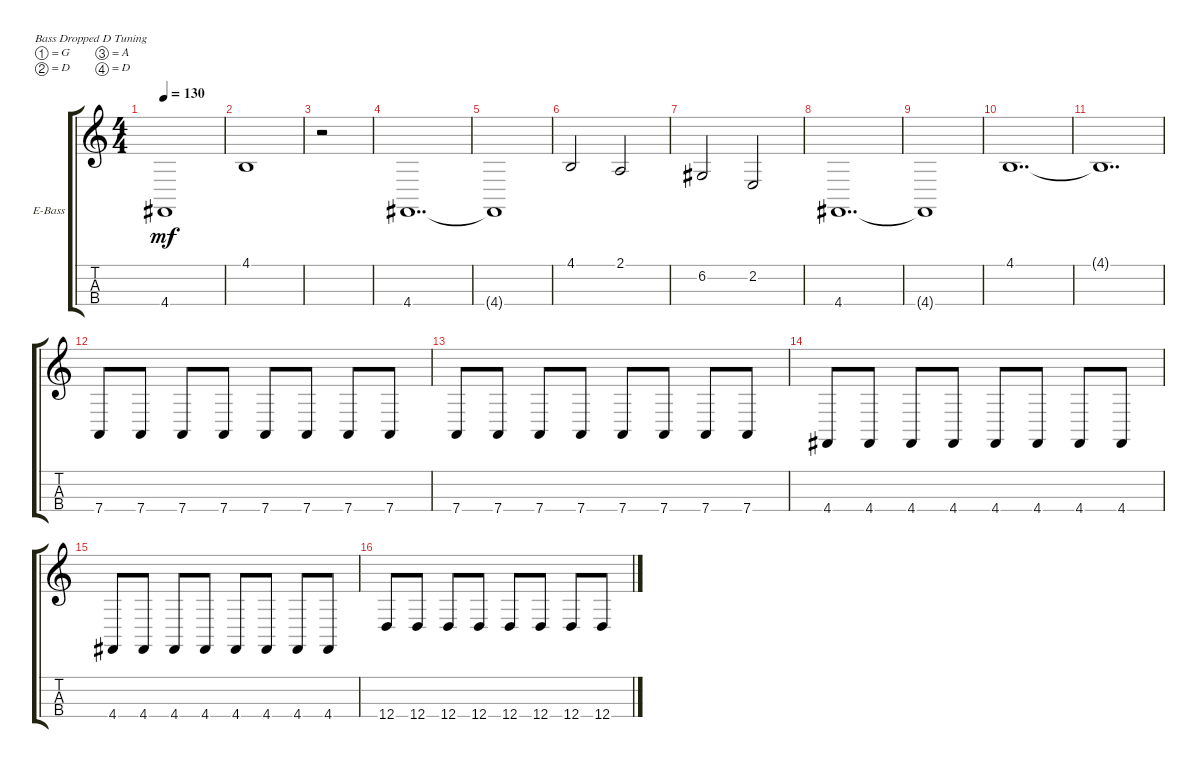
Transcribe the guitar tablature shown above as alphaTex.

\defaultSystemsLayout 4
\bracketExtendMode groupsimilarinstruments
\firstSystemTrackNameOrientation horizontal
\otherSystemsTrackNameOrientation horizontal
\track ("Electric Bass" "E-Bass") {instrument electricbassfinger}
\staff {score tabs}
\tuning (G2 D2 A1 D1)
\ts (4 4)
\tempo 130
\clef g2
\ks c
4.4{t}.1{dy mf} |
4.1.1 |
r.2 |
4.4.1{dd} |
4.4{t}.1 |
4.1.2 2.1.2 |
6.2.2 2.2.2 |
4.4.1{dd} |
4.4{t}.1 |
4.1.1{dd} |
4.1{t}.1{dd} |
7.4.8 7.4.8 7.4.8 7.4.8 7.4.8 7.4.8 7.4.8 7.4.8 |
7.4.8 7.4.8 7.4.8 7.4.8 7.4.8 7.4.8 7.4.8 7.4.8 |
4.4.8 4.4.8 4.4.8 4.4.8 4.4.8 4.4.8 4.4.8 4.4.8 |
4.4.8 4.4.8 4.4.8 4.4.8 4.4.8 4.4.8 4.4.8 4.4.8 |
12.4.8 12.4.8 12.4.8 12.4.8 12.4.8 12.4.8 12.4.8 12.4.8
